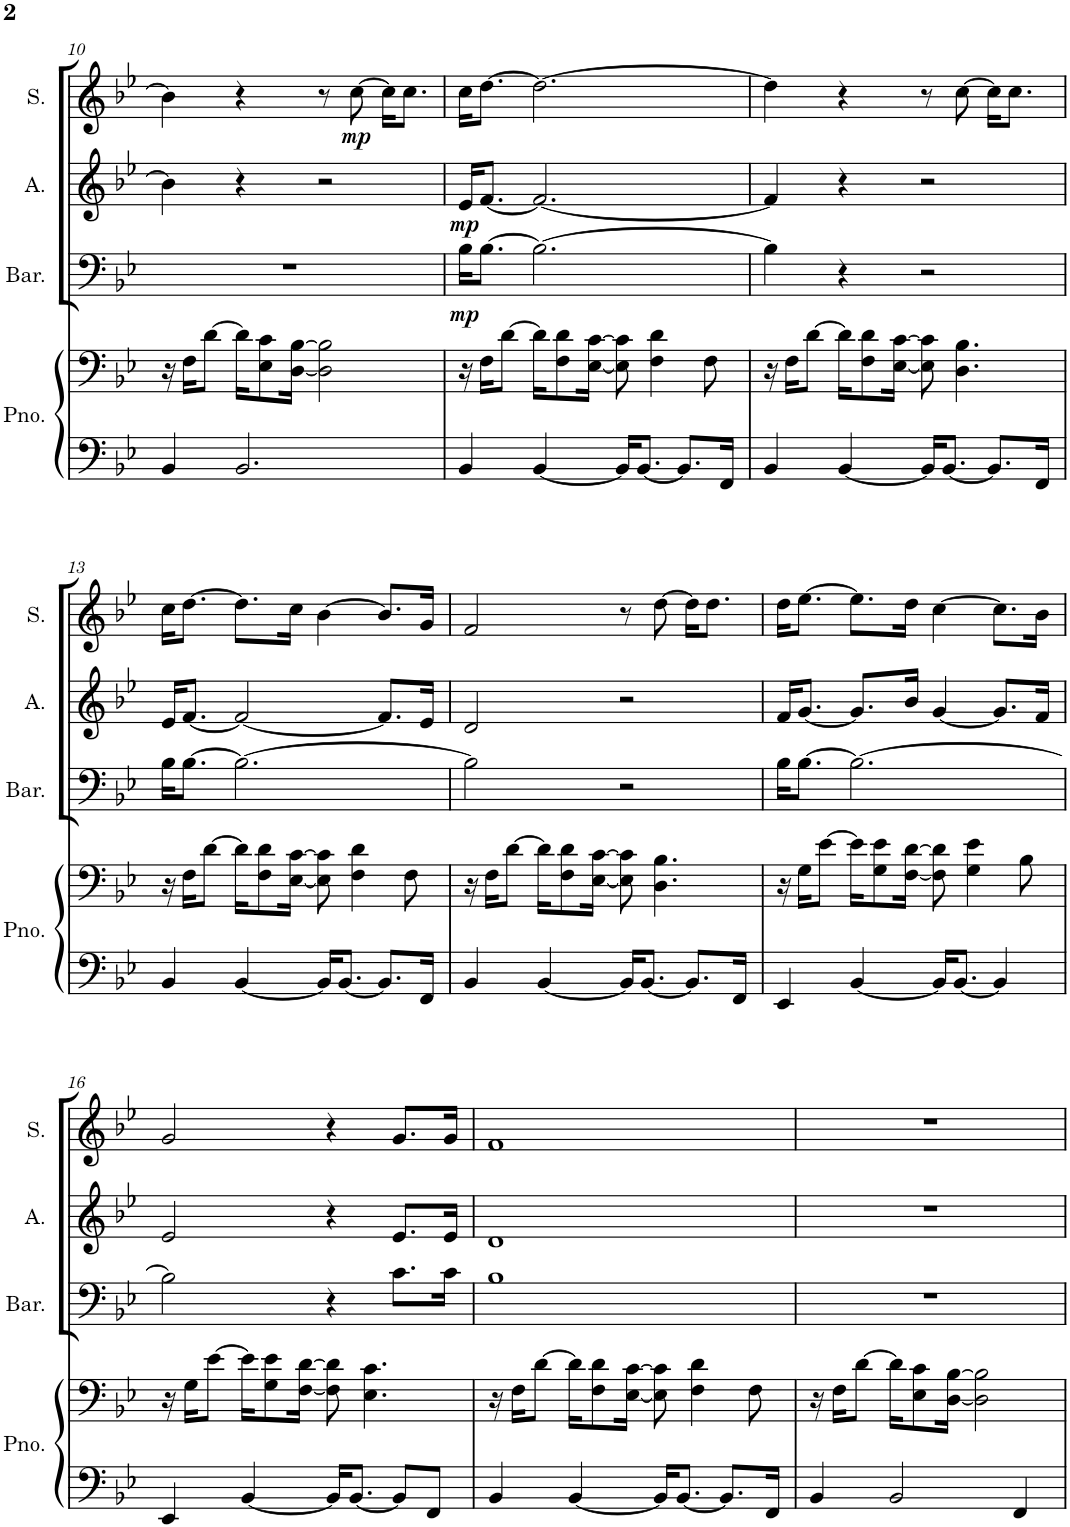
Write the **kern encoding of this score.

**kern	**kern	**kern	**dynam	**kern	**dynam	**kern	**dynam
*part4	*part4	*part3	*part3	*part2	*part2	*part1	*part1
*staff5	*staff4	*staff3	*staff3	*staff2	*staff2	*staff1	*staff1
*I"Piano	*	*I"Baritone	*	*I"Alto	*	*I"Soprano	*
*I'Pno.	*	*I'Bar.	*	*I'A.	*	*I'S.	*
!!LO:PB:g=z
*clefF4	*clefF4	*clefF4	*	*clefG2	*	*clefG2	*
*k[b-e-]	*k[b-e-]	*k[b-e-]	*	*k[b-e-]	*	*k[b-e-]	*
*M4/4	*M4/4	*M4/4	*	*M4/4	*	*M4/4	*
=10	=10	=10	=10	=10	=10	=10	=10
4BB-/	16r	1r	.	4b-\]	.	4b-\]	.
.	16F\KL	.	.	.	.	.	.
.	[8d\J	.	.	.	.	.	.
2.BB-/	16d\KL]	.	.	4r	.	4r	.
.	8E-\ 8c\	.	.	.	.	.	.
.	[16D\ [16B-\Jk	.	.	.	.	.	.
.	2D\] 2B-\]	.	.	2r	.	8r	.
!	!	!	!	!	!	!	!LO:DY:b
.	.	.	.	.	.	[8cc\	mp
.	.	.	.	.	.	16cc\KL]	.
.	.	.	.	.	.	8.cc\J	.
=11	=11	=11	=11	=11	=11	=11	=11
!	!	!	!LO:DY:b	!	!LO:DY:b	!	!
4BB-/	16r	16B-\KL	mp	16e-/KL	mp	16cc\KL	.
.	16F\KL	[8.B-\J	.	[8.f/J	.	[8.dd\J	.
.	[8d\J	.	.	.	.	.	.
[4BB-/	16d\KL]	2.B-\_	.	2.f/_	.	2.dd\_	.
.	8F\ 8d\	.	.	.	.	.	.
.	[16E-\ [16c\Jk	.	.	.	.	.	.
16BB-/KL]	8E-\] 8c\]	.	.	.	.	.	.
[8.BB-/J	.	.	.	.	.	.	.
.	4F\ 4d\	.	.	.	.	.	.
8.BB-/L]	.	.	.	.	.	.	.
.	8F\	.	.	.	.	.	.
16FF/Jk	.	.	.	.	.	.	.
=12	=12	=12	=12	=12	=12	=12	=12
4BB-/	16r	4B-\]	.	4f/]	.	4dd\]	.
.	16F\KL	.	.	.	.	.	.
.	[8d\J	.	.	.	.	.	.
[4BB-/	16d\KL]	4r	.	4r	.	4r	.
.	8F\ 8d\	.	.	.	.	.	.
.	[16E-\ [16c\Jk	.	.	.	.	.	.
16BB-/KL]	8E-\] 8c\]	2r	.	2r	.	8r	.
[8.BB-/J	.	.	.	.	.	.	.
.	4.D\ 4.B-\	.	.	.	.	[8cc\	.
8.BB-/L]	.	.	.	.	.	16cc\KL]	.
.	.	.	.	.	.	8.cc\J	.
16FF/Jk	.	.	.	.	.	.	.
!!LO:LB:g=z
=13	=13	=13	=13	=13	=13	=13	=13
4BB-/	16r	16B-\KL	.	16e-/KL	.	16cc\KL	.
.	16F\KL	[8.B-\J	.	[8.f/J	.	[8.dd\J	.
.	[8d\J	.	.	.	.	.	.
[4BB-/	16d\KL]	2.B-\_	.	2f/_	.	8.dd\L]	.
.	8F\ 8d\	.	.	.	.	.	.
.	[16E-\ [16c\Jk	.	.	.	.	16cc\Jk	.
16BB-/KL]	8E-\] 8c\]	.	.	.	.	[4b-\	.
[8.BB-/J	.	.	.	.	.	.	.
.	4F\ 4d\	.	.	.	.	.	.
8.BB-/L]	.	.	.	8.f/L]	.	8.b-/L]	.
.	8F\	.	.	.	.	.	.
16FF/Jk	.	.	.	16e-/Jk	.	16g/Jk	.
=14	=14	=14	=14	=14	=14	=14	=14
4BB-/	16r	2B-\]	.	2d/	.	2f/	.
.	16F\KL	.	.	.	.	.	.
.	[8d\J	.	.	.	.	.	.
[4BB-/	16d\KL]	.	.	.	.	.	.
.	8F\ 8d\	.	.	.	.	.	.
.	[16E-\ [16c\Jk	.	.	.	.	.	.
16BB-/KL]	8E-\] 8c\]	2r	.	2r	.	8r	.
[8.BB-/J	.	.	.	.	.	.	.
.	4.D\ 4.B-\	.	.	.	.	[8dd\	.
8.BB-/L]	.	.	.	.	.	16dd\KL]	.
.	.	.	.	.	.	8.dd\J	.
16FF/Jk	.	.	.	.	.	.	.
=15	=15	=15	=15	=15	=15	=15	=15
4EE-/	16r	16B-\KL	.	16f/KL	.	16dd\KL	.
.	16G\KL	[8.B-\J	.	[8.g/J	.	[8.ee-\J	.
.	[8e-\J	.	.	.	.	.	.
[4BB-/	16e-\KL]	2.B-\_	.	8.g/L]	.	8.ee-\L]	.
.	8G\ 8e-\	.	.	.	.	.	.
.	[16F\ [16d\Jk	.	.	16b-/Jk	.	16dd\Jk	.
16BB-/KL]	8F\] 8d\]	.	.	[4g/	.	[4cc\	.
[8.BB-/J	.	.	.	.	.	.	.
.	4G\ 4e-\	.	.	.	.	.	.
4BB-/]	.	.	.	8.g/L]	.	8.cc\L]	.
.	8B-\	.	.	.	.	.	.
.	.	.	.	16f/Jk	.	16b-\Jk	.
!!LO:LB:g=z
=16	=16	=16	=16	=16	=16	=16	=16
4EE-/	16r	2B-\]	.	2e-/	.	2g/	.
.	16G\KL	.	.	.	.	.	.
.	[8e-\J	.	.	.	.	.	.
[4BB-/	16e-\KL]	.	.	.	.	.	.
.	8G\ 8e-\	.	.	.	.	.	.
.	[16F\ [16d\Jk	.	.	.	.	.	.
16BB-/KL]	8F\] 8d\]	4r	.	4r	.	4r	.
[8.BB-/J	.	.	.	.	.	.	.
.	4.E-\ 4.c\	.	.	.	.	.	.
8BB-/L]	.	8.c\L	.	8.e-/L	.	8.g/L	.
8FF/J	.	.	.	.	.	.	.
.	.	16c\Jk	.	16e-/Jk	.	16g/Jk	.
=17	=17	=17	=17	=17	=17	=17	=17
4BB-/	16r	1B-	.	1d	.	1f	.
.	16F\KL	.	.	.	.	.	.
.	[8d\J	.	.	.	.	.	.
[4BB-/	16d\KL]	.	.	.	.	.	.
.	8F\ 8d\	.	.	.	.	.	.
.	[16E-\ [16c\Jk	.	.	.	.	.	.
16BB-/KL]	8E-\] 8c\]	.	.	.	.	.	.
[8.BB-/J	.	.	.	.	.	.	.
.	4F\ 4d\	.	.	.	.	.	.
8.BB-/L]	.	.	.	.	.	.	.
.	8F\	.	.	.	.	.	.
16FF/Jk	.	.	.	.	.	.	.
=18	=18	=18	=18	=18	=18	=18	=18
4BB-/	16r	1r	.	1r	.	1r	.
.	16F\KL	.	.	.	.	.	.
.	[8d\J	.	.	.	.	.	.
2BB-/	16d\KL]	.	.	.	.	.	.
.	8E-\ 8c\	.	.	.	.	.	.
.	[16D\ [16B-\Jk	.	.	.	.	.	.
.	2D\] 2B-\]	.	.	.	.	.	.
4FF/	.	.	.	.	.	.	.
=	=	=	=	=	=	=	=
*-	*-	*-	*-	*-	*-	*-	*-
